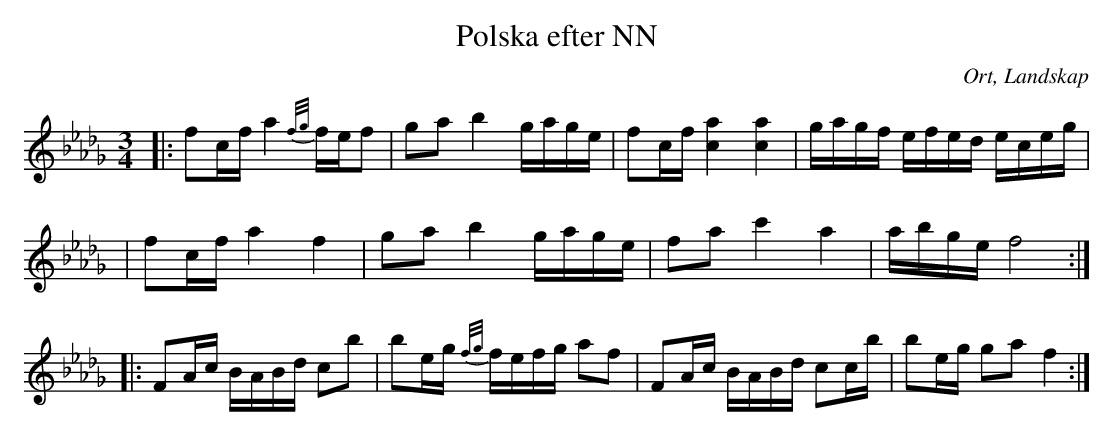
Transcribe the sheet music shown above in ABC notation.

X:1
T:Polska efter NN
O:Ort, Landskap
M:3/4
L:1/8
K:Bbm
|:fc/f/ a2 {f/g/}f/e/f|ga b2 g/a/g/e/|fc/f/ [c2a2] [c2a2]|g/a/g/f/ e/f/e/d/ e/c/e/g/|
|fc/f/ a2 f2|ga b2 g/a/g/e/|fa c'2 a2| a/b/g/e/ f4:|
|:FA/c/ B/A/B/d/ cb|be/g/ {f/g/}f/e/f/g/ af|FA/c/ B/A/B/d/ cc/b/|be/g/ ga f2:|
